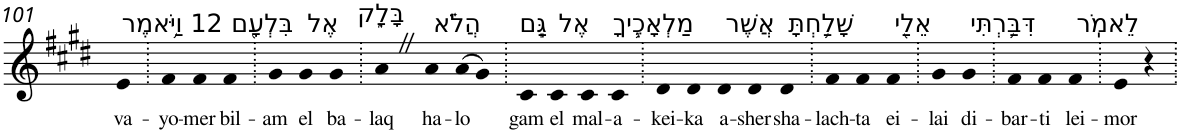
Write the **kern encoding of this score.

**kern	**text
*part1	*part1
*staff1	*staff1
*I"Piano	*
*I'Pno	*
!!LO:PB:g=z
*clefG2	*
*k[f#c#g#d#]	*
*E:	*
=101	=101
!LO:TX:a:t=12 וַיֹּ֥אמֶר	!
!	!LO:LY:b
4e	va-
=102.	=102.
!	!LO:LY:b
4f#	-yo-
!	!LO:LY:b
4f#	-mer
!LO:TX:a:t=בִּלְעָ֖ם	!
!	!LO:LY:b
4f#	bil-
=103.	=103.
!	!LO:LY:b
4g#	-am
!LO:TX:a:t=אֶל	!
!	!LO:LY:b
4g#	el
!LO:TX:a:t=בָּלָ֑ק	!
!	!LO:LY:b
4g#	ba-
=104.	=104.
!	!LO:LY:b
4aZ	-laq
!LO:TX:a:t=הֲלֹ֗א	!
!	!LO:LY:b
4a	ha-
!	!LO:LY:b
(>8a	-lo
8g#)	.
=105.	=105.
!LO:TX:a:t=גַּ֧ם	!
!	!LO:LY:b
4c#	gam
!LO:TX:a:t=אֶל	!
!	!LO:LY:b
4c#	el
!LO:TX:a:t=מַלְאָכֶ֛יךָ	!
!	!LO:LY:b
4c#	mal-
!	!LO:LY:b
4c#	-a-
=106.	=106.
!	!LO:LY:b
4d#	-kei-
!	!LO:LY:b
4d#	-ka
!LO:TX:a:t=אֲשֶׁר	!
!	!LO:LY:b
4d#	a-
!	!LO:LY:b
4d#	-sher
!LO:TX:a:t=שָׁלַ֥חְתָּ	!
!	!LO:LY:b
4d#	sha-
=107.	=107.
!	!LO:LY:b
4f#	-lach-
!	!LO:LY:b
4f#	-ta
!LO:TX:a:t=אֵלַ֖י	!
!	!LO:LY:b
4f#	ei-
=108.	=108.
!	!LO:LY:b
4g#	-lai
!LO:TX:a:t=דִּבַּ֥רְתִּי	!
!	!LO:LY:b
4g#	di-
=109.	=109.
!	!LO:LY:b
4f#	-bar-
!	!LO:LY:b
4f#	-ti
!LO:TX:a:t=לֵאמֹֽר	!
!	!LO:LY:b
4f#	lei-
=110.	=110.
!	!LO:LY:b
4e	-mor
4r	.
=.	=.
*-	*-
